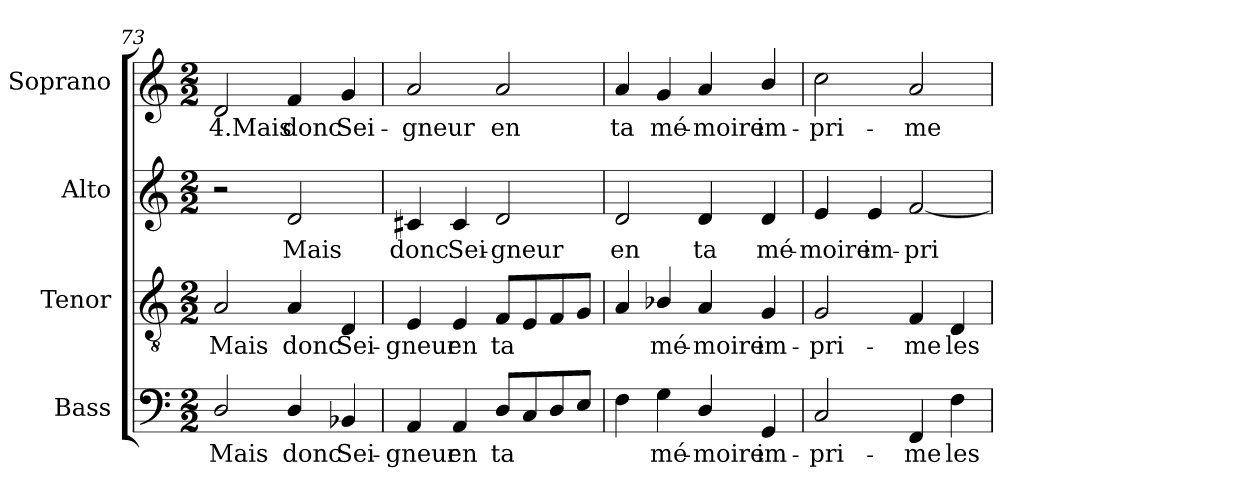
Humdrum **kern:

**kern	**text	**kern	**text	**kern	**text	**kern	**text
*part4	*part4	*part3	*part3	*part2	*part2	*part1	*part1
*staff4	*staff4	*staff3	*staff3	*staff2	*staff2	*staff1	*staff1
*I"Bass	*	*I"Tenor	*	*I"Alto	*	*I"Soprano	*
*I'B.	*	*I'T.	*	*I'A.	*	*I'S.	*
!!LO:LB:g=z
*clefF4	*	*clefGv2	*	*clefG2	*	*clefG2	*
*	*	*ITrd7c12	*	*	*	*	*
*k[]	*	*k[]	*	*k[]	*	*k[]	*
*C:	*	*C:	*	*C:	*	*C:	*
*M2/2	*	*M2/2	*	*M2/2	*	*M2/2	*
=73	=73	=73	=73	=73	=73	=73	=73
!	!LO:LY:b:color=#000000	!	!	!	!	!	!
!	!	!	!LO:LY:b:color=#000000	!	!	!	!
!	!	!	!	!	!	!	!LO:LY:b:color=#000000
2Di/	Mais	2AAi/	Mais	2r	.	2di/	4.Mais
!	!LO:LY:b:color=#000000	!	!	!	!	!	!
!	!	!	!LO:LY:b:color=#000000	!	!	!	!
!	!	!	!	!	!LO:LY:b:color=#000000	!	!
!	!	!	!	!	!	!	!LO:LY:b:color=#000000
4Di/	donc	4AAi/	donc	2di/	Mais	4fi/	donc
!	!LO:LY:b:color=#000000	!	!	!	!	!	!
!	!	!	!LO:LY:b:color=#000000	!	!	!	!
!	!	!	!	!	!	!	!LO:LY:b:color=#000000
4BB-Xi/	Sei-	4DDi/	Sei-	.	.	4gi/	Sei-
=74	=74	=74	=74	=74	=74	=74	=74
!	!LO:LY:b:color=#000000	!	!	!	!	!	!
!	!	!	!LO:LY:b:color=#000000	!	!	!	!
!	!	!	!	!	!LO:LY:b:color=#000000	!	!
!	!	!	!	!	!	!	!LO:LY:b:color=#000000
4AAi/	-gneur	4EEi/	-gneur	4c#Xi/	donc	2ai/	-gneur
!	!LO:LY:b:color=#000000	!	!	!	!	!	!
!	!	!	!LO:LY:b:color=#000000	!	!	!	!
!	!	!	!	!	!LO:LY:b:color=#000000	!	!
4AAi/	en	4EEi/	en	4c#i/	Sei-	.	.
!	!LO:LY:b:color=#000000	!	!	!	!	!	!
!	!	!	!LO:LY:b:color=#000000	!	!	!	!
!	!	!	!	!	!LO:LY:b:color=#000000	!	!
!	!	!	!	!	!	!	!LO:LY:b:color=#000000
8Di/L	ta	8FFi/L	ta	2di/	-gneur	2ai/	en
8Ci/	.	8EEi/	.	.	.	.	.
8Di/	.	8FFi/	.	.	.	.	.
8Ei/J	.	8GGi/J	.	.	.	.	.
=75	=75	=75	=75	=75	=75	=75	=75
!	!	!	!	!	!LO:LY:b:color=#000000	!	!
!	!	!	!	!	!	!	!LO:LY:b:color=#000000
4Fi\	.	4AAi/	.	2di/	en	4ai/	ta
!	!LO:LY:b:color=#000000	!	!	!	!	!	!
!	!	!	!LO:LY:b:color=#000000	!	!	!	!
!	!	!	!	!	!	!	!LO:LY:b:color=#000000
4Gi\	mé-	4BB-Xi/	mé-	.	.	4gi/	mé-
!	!LO:LY:b:color=#000000	!	!	!	!	!	!
!	!	!	!LO:LY:b:color=#000000	!	!	!	!
!	!	!	!	!	!LO:LY:b:color=#000000	!	!
!	!	!	!	!	!	!	!LO:LY:b:color=#000000
4Di/	-moire	4AAi/	-moire	4di/	ta	4ai/	-moire
!	!LO:LY:b:color=#000000	!	!	!	!	!	!
!	!	!	!LO:LY:b:color=#000000	!	!	!	!
!	!	!	!	!	!LO:LY:b:color=#000000	!	!
!	!	!	!	!	!	!	!LO:LY:b:color=#000000
4GGi/	im-	4GGi/	im-	4di/	mé-	4bi/	im-
=76	=76	=76	=76	=76	=76	=76	=76
!	!LO:LY:b:color=#000000	!	!	!	!	!	!
!	!	!	!LO:LY:b:color=#000000	!	!	!	!
!	!	!	!	!	!LO:LY:b:color=#000000	!	!
!	!	!	!	!	!	!	!LO:LY:b:color=#000000
2Ci/	-pri-	2GGi/	-pri-	4ei/	-moire	2cci\	-pri-
!	!	!	!	!	!LO:LY:b:color=#000000	!	!
.	.	.	.	4ei/	im-	.	.
!	!LO:LY:b:color=#000000	!	!	!	!	!	!
!	!	!	!LO:LY:b:color=#000000	!	!	!	!
!	!	!	!	!	!LO:LY:b:color=#000000	!	!
!	!	!	!	!	!	!	!LO:LY:b:color=#000000
4FFi/	-me	4FFi/	-me	[2fi/	-pri-	2ai/	-me
!	!LO:LY:b:color=#000000	!	!	!	!	!	!
!	!	!	!LO:LY:b:color=#000000	!	!	!	!
4Fi\	les	4DDi/	les	.	.	.	.
=	=	=	=	=	=	=	=
*-	*-	*-	*-	*-	*-	*-	*-
